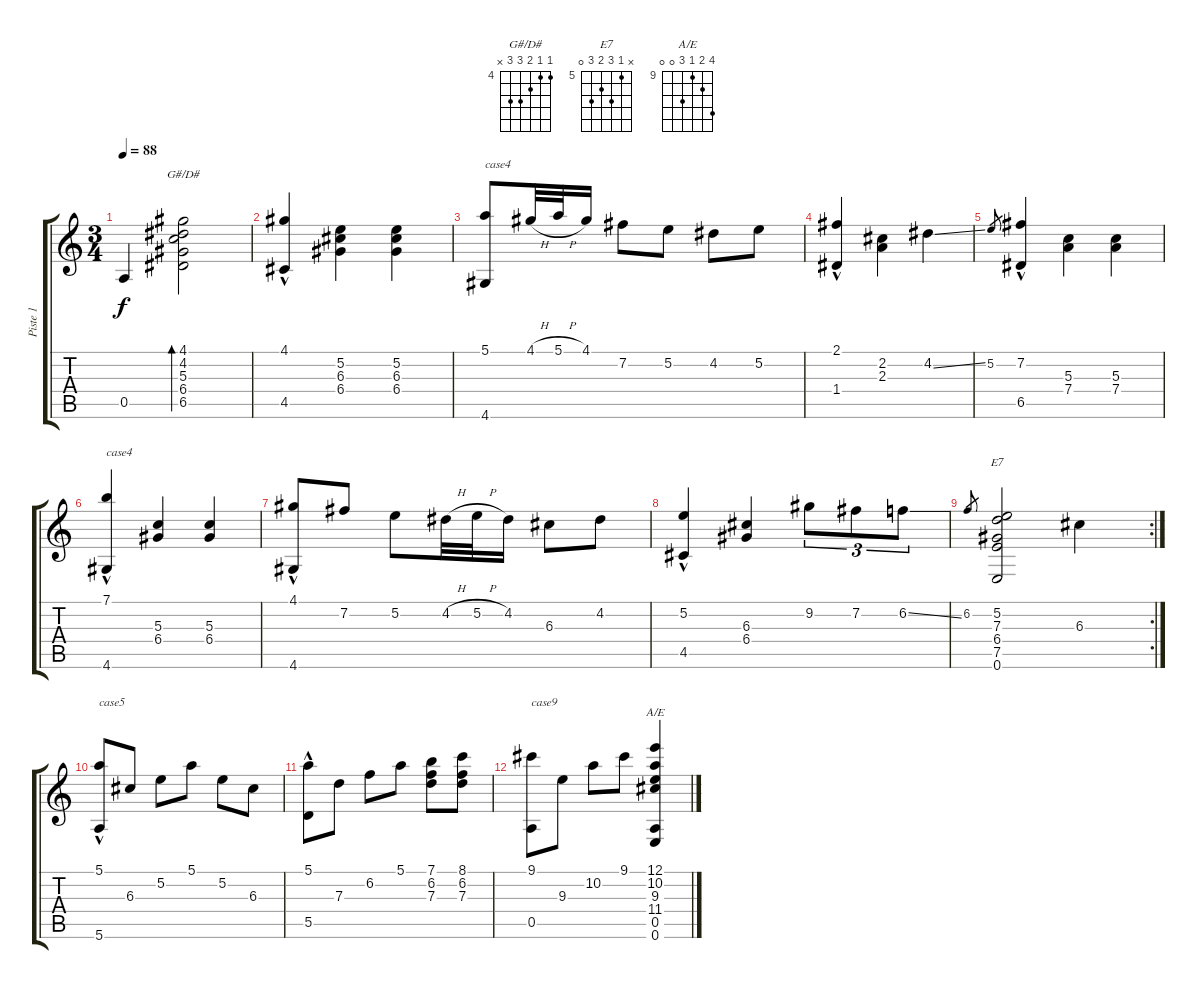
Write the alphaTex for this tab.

\track ("Piste 1" "Piste 1") {instrument acousticguitarnylon}
\staff {score tabs}
\tuning (E4 B3 G3 D3 A2 E2) {hide}
\chord ("G#/D#" 4 4 5 6 6 x) {firstfret 4}
\chord ("E7" x 5 7 6 7 0) {firstfret 5}
\chord ("A/E" 12 10 9 11 0 0) {firstfret 9}
\ts (3 4)
\tempo 88
\clef g2
\ks c
0.5.4{dy f} (4.1 4.2 5.3 6.4 6.5).2{bd 120 ch "G#/D#"} |
(4.1{hac} 4.5).4 (5.2 6.3 6.4).4 (5.2 6.3 6.4).4 |
(5.1 4.6).8{txt "case4"} 4.1{h}.32 5.1{h}.32 4.1.16 7.2.8 5.2.8 4.2.8 5.2.8 |
(2.1{hac} 1.4{hac}).4 (2.2 2.3).4 4.2{ss}.4 |
5.2.8{gr} (7.2{hac} 6.5{hac}).4 (5.3 7.4).4 (5.3 7.4).4 |
(7.1 4.6{hac}).4{txt "case4"} (5.3 6.4).4 (5.3 6.4).4 |
(4.1 4.6{hac}).8 7.2.8 5.2.8 4.2{h}.32 5.2{h}.32 4.2.16 6.3.8 4.2.8 |
(5.2 4.5{hac}).4 (6.3 6.4).4 9.2.8{tu (3 2)} 7.2.8{tu (3 2)} 6.2{ss}.8{tu (3 2)} |
\rc 2
6.2.8{gr} (5.2 7.3 6.4 7.5 0.6).2{ch "E7"} 6.3.4 |
(5.1 5.6{hac}).8{txt "case5"} 6.3.8 5.2.8 5.1.8 5.2.8 6.3.8 |
(5.1 5.5{hac}).8 7.3.8 6.2.8 5.1.8 (7.1 6.2 7.3).8 (8.1 6.2 7.3).8 |
(9.1 0.5).8{txt "case9"} 9.3.8 10.2.8 9.1.8 (12.1 10.2 9.3 11.4 0.5 0.6).4{ch "A/E"}
